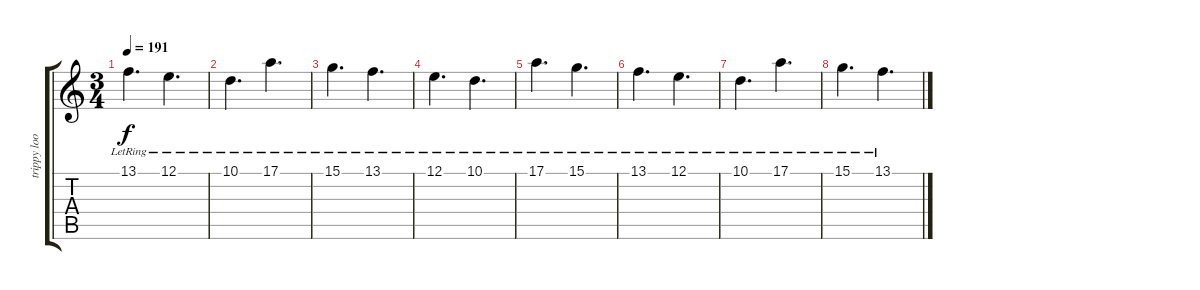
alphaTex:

\track ("trippy loop (tymon)" "trippy loo") {instrument fx4atmosphere}
\staff {score tabs}
\tuning (E4 B3 G3 D3 A2 E2) {hide}
\ts (3 4)
\tempo 191
\clef g2
\ks c
13.1{lr}.4{d dy f} 12.1{lr}.4{d} |
10.1{lr}.4{d} 17.1{lr}.4{d} |
15.1{lr}.4{d} 13.1{lr}.4{d} |
12.1{lr}.4{d} 10.1{lr}.4{d} |
17.1{lr}.4{d} 15.1{lr}.4{d} |
13.1{lr}.4{d} 12.1{lr}.4{d} |
10.1{lr}.4{d} 17.1{lr}.4{d} |
15.1{lr}.4{d} 13.1{lr}.4{d}
